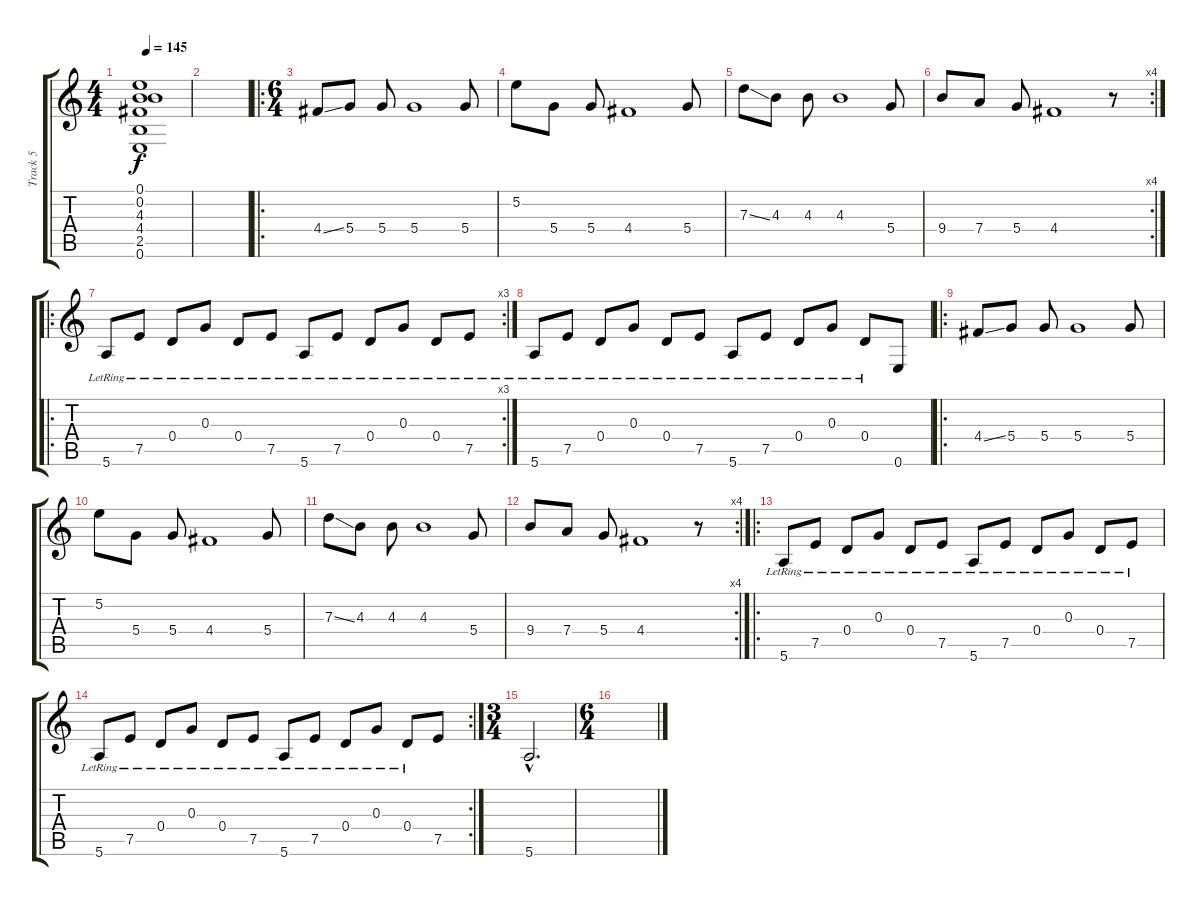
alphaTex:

\track ("Track 5" "Track 5") {instrument acousticguitarsteel}
\staff {score tabs}
\tuning (E4 B3 G3 D3 A2 E2) {hide}
\ts (4 4)
\tempo 145
\clef g2
\ks c
(0.1{t} 0.2{t} 4.3{t} 4.4{t} 2.5{t} 0.6{t}).1{dy f} |
|
\ro
\ts (6 4)
4.4{ss}.8 5.4.8 5.4.8 5.4.1 5.4.8 |
5.2.8 5.4.8 5.4.8 4.4.1 5.4.8 |
7.3{ss}.8 4.3.8 4.3.8 4.3.1 5.4.8 |
\rc 4
9.4.8 7.4.8 5.4.8 4.4.1 r.8 |
\ro
\rc 3
5.6{lr}.8{balance 0} 7.5{lr}.8 0.4{lr}.8 0.3{lr}.8 0.4{lr}.8 7.5{lr}.8 5.6{lr}.8 7.5{lr}.8 0.4{lr}.8 0.3{lr}.8 0.4{lr}.8 7.5{lr}.8 |
5.6{lr}.8 7.5{lr}.8 0.4{lr}.8 0.3{lr}.8 0.4{lr}.8 7.5{lr}.8 5.6{lr}.8 7.5{lr}.8 0.4{lr}.8 0.3{lr}.8 0.4{lr}.8 0.6.8 |
\ro
4.4{ss}.8{balance 8} 5.4.8 5.4.8 5.4.1 5.4.8 |
5.2.8 5.4.8 5.4.8 4.4.1 5.4.8 |
7.3{ss}.8 4.3.8 4.3.8 4.3.1 5.4.8 |
\rc 4
9.4.8 7.4.8 5.4.8 4.4.1 r.8 |
\ro
5.6{lr}.8{balance 0} 7.5{lr}.8 0.4{lr}.8 0.3{lr}.8 0.4{lr}.8 7.5{lr}.8 5.6{lr}.8 7.5{lr}.8 0.4{lr}.8 0.3{lr}.8 0.4{lr}.8 7.5{lr}.8 |
\rc 2
5.6{lr}.8 7.5{lr}.8 0.4{lr}.8 0.3{lr}.8 0.4{lr}.8 7.5{lr}.8 5.6{lr}.8 7.5{lr}.8 0.4{lr}.8 0.3{lr}.8 0.4{lr}.8 7.5.8 |
\ts (3 4)
5.6{hac}.2{d} |
\ts (6 4)
